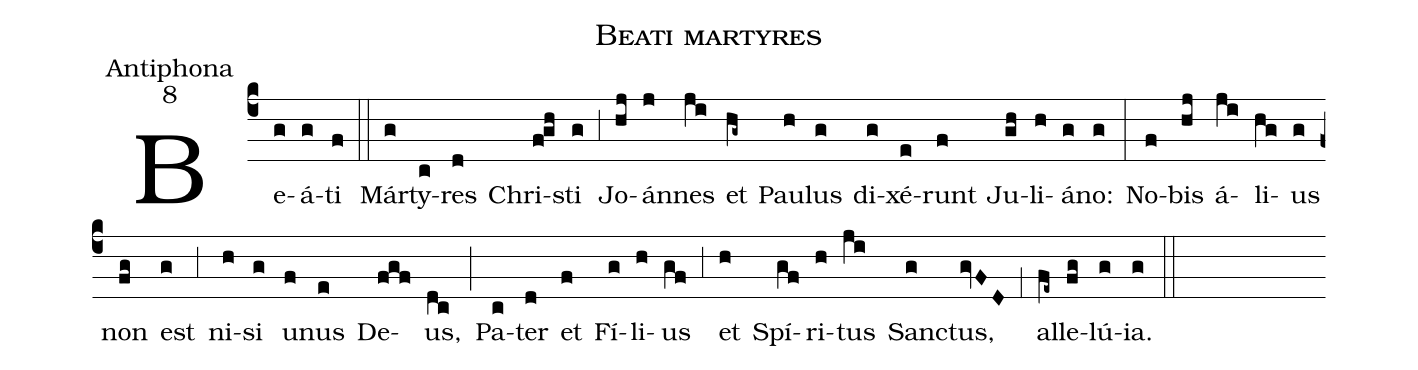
name:Beati martyres;
office-part:Antiphona;
mode:8;
%%
(c4) Be(g)á(g)ti(f) (::)
Már(g)ty(c)res(d) Chri(f!gh)sti(g) (,3) Jo(hj)án(j)nes(ji) et(hg~) Pau(h)lus(g) di(g)xé(e)runt(f) Ju(gh)li(h)á(g)no:(g) (:)
No(f)bis(hj) á(ji)li(hg)us(g) non(fg) est(g) (,3) ni(h)si(g) u(f)nus(e) De(fgf)us,(dc) (;) Pa(c)ter(d) et(f) Fí(g)li(h)us(gf) (,3) et(h) Spí(gf)ri(h)tus(ji) San(g)ctus,(gvFD) (,1) al(fe~)le(fg)lú(g)ia.(g) (::)
